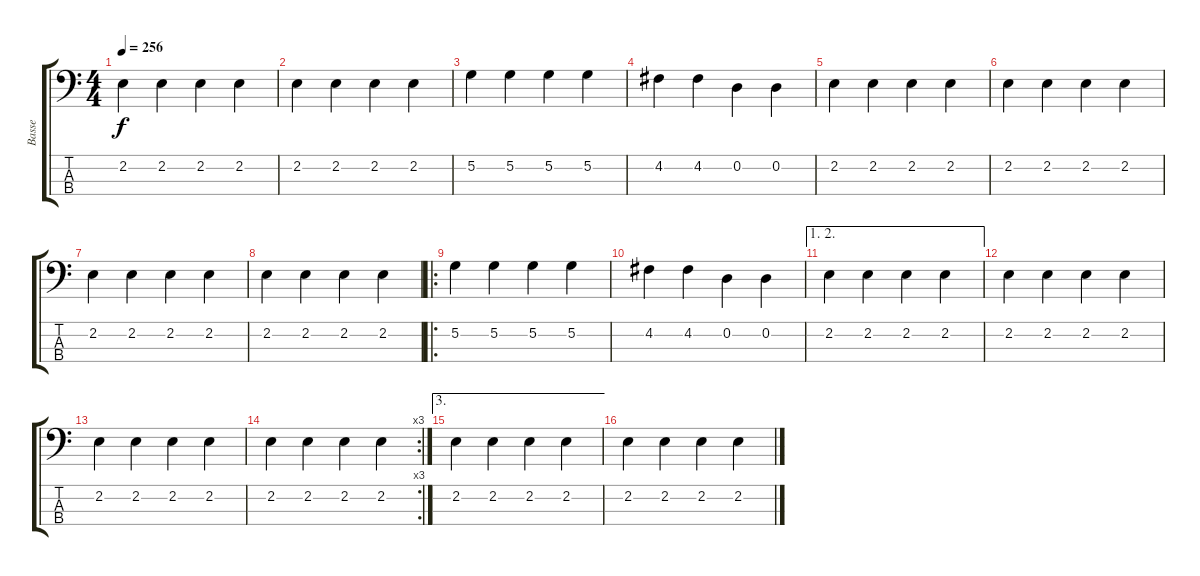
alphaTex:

\track ("Basse" "Basse") {instrument electricbassfinger}
\staff {score tabs}
\tuning (G2 D2 A1 E1) {hide}
\ts (4 4)
\tempo 256
\clef f4
\ks c
2.2.4{dy f} 2.2.4 2.2.4 2.2.4 |
2.2.4 2.2.4 2.2.4 2.2.4 |
5.2.4 5.2.4 5.2.4 5.2.4 |
4.2.4 4.2.4 0.2.4 0.2.4 |
2.2.4 2.2.4 2.2.4 2.2.4 |
2.2.4 2.2.4 2.2.4 2.2.4 |
2.2.4 2.2.4 2.2.4 2.2.4 |
2.2.4 2.2.4 2.2.4 2.2.4 |
\ro
5.2.4 5.2.4 5.2.4 5.2.4 |
4.2.4 4.2.4 0.2.4 0.2.4 |
\ae (1 2)
2.2.4 2.2.4 2.2.4 2.2.4 |
2.2.4 2.2.4 2.2.4 2.2.4 |
2.2.4 2.2.4 2.2.4 2.2.4 |
\rc 3
2.2.4 2.2.4 2.2.4 2.2.4 |
\ae 3
2.2.4 2.2.4 2.2.4 2.2.4 |
2.2.4 2.2.4 2.2.4 2.2.4
